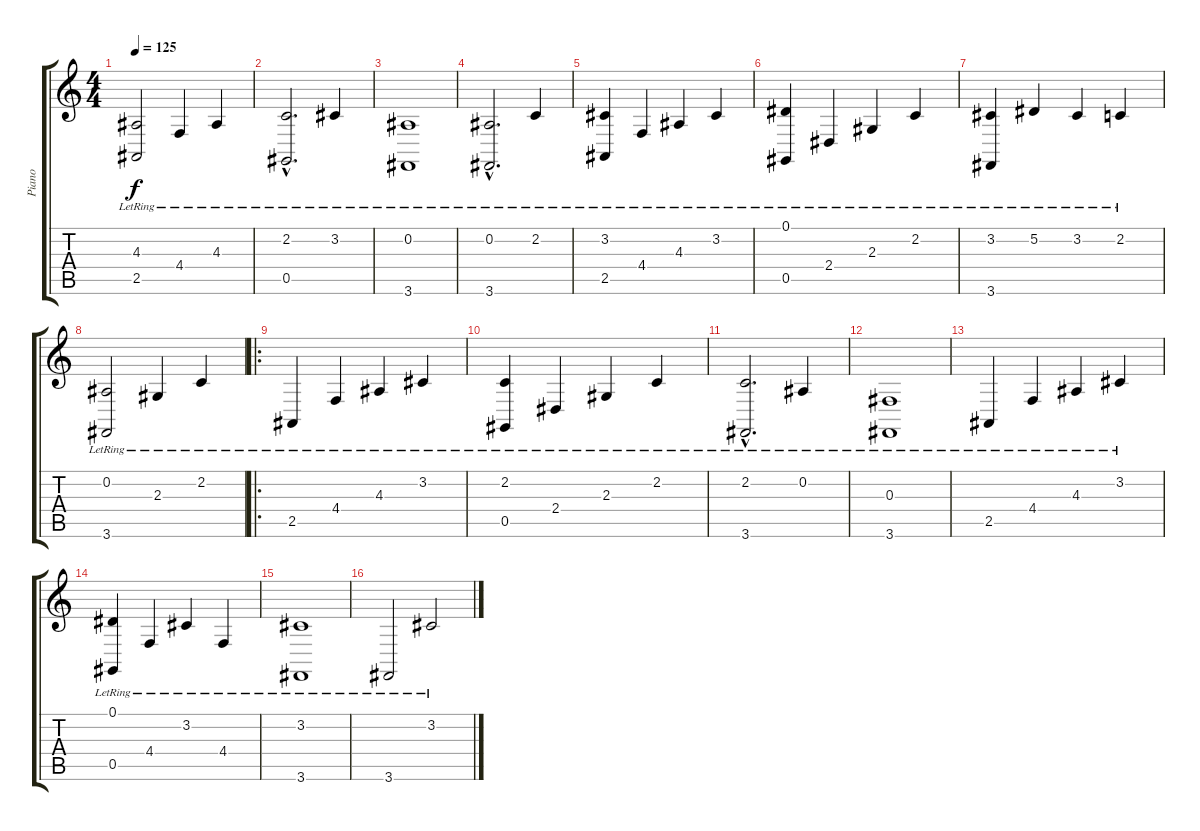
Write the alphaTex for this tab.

\track ("Piano" "Piano") {instrument acousticgrandpiano}
\staff {score tabs}
\tuning (Eb4 Bb3 Gb3 Db3 Ab2 Eb2) {hide}
\ts (4 4)
\tempo 125
\clef g2
\ks c
(4.3{lr} 2.5{lr}).2{dy f instrument acousticgrandpiano} 4.4{lr}.4 4.3{lr}.4 |
(2.2{hac lr} 0.5{hac lr}).2{d} 3.2{lr}.4 |
(0.2{lr} 3.6{lr}).1 |
(0.2{hac lr} 3.6{hac lr}).2{d} 2.2{lr}.4 |
(3.2{lr} 2.5{lr}).4 4.4{lr}.4 4.3{lr}.4 3.2{lr}.4 |
(0.1{lr} 0.5{lr}).4 2.4{lr}.4 2.3{lr}.4 2.2{lr}.4 |
(3.2{lr} 3.6{lr}).4 5.2{lr}.4 3.2{lr}.4 2.2{lr}.4 |
(0.2{lr} 3.6{lr}).2 2.3{lr}.4 2.2{lr}.4 |
\ro
2.5{lr}.4 4.4{lr}.4 4.3{lr}.4 3.2{lr}.4 |
(2.2{lr} 0.5{lr}).4 2.4{lr}.4 2.3{lr}.4 2.2{lr}.4 |
(2.2{hac lr} 3.6{hac lr}).2{d} 0.2{lr}.4 |
(0.3{lr} 3.6{lr}).1 |
2.5{lr}.4 4.4{lr}.4 4.3{lr}.4 3.2{lr}.4 |
(0.1{lr} 0.5{lr}).4 4.4{lr}.4 3.2{lr}.4 4.4{lr}.4 |
(3.2{lr} 3.6{lr}).1 |
3.6{lr}.2 3.2{lr}.2
